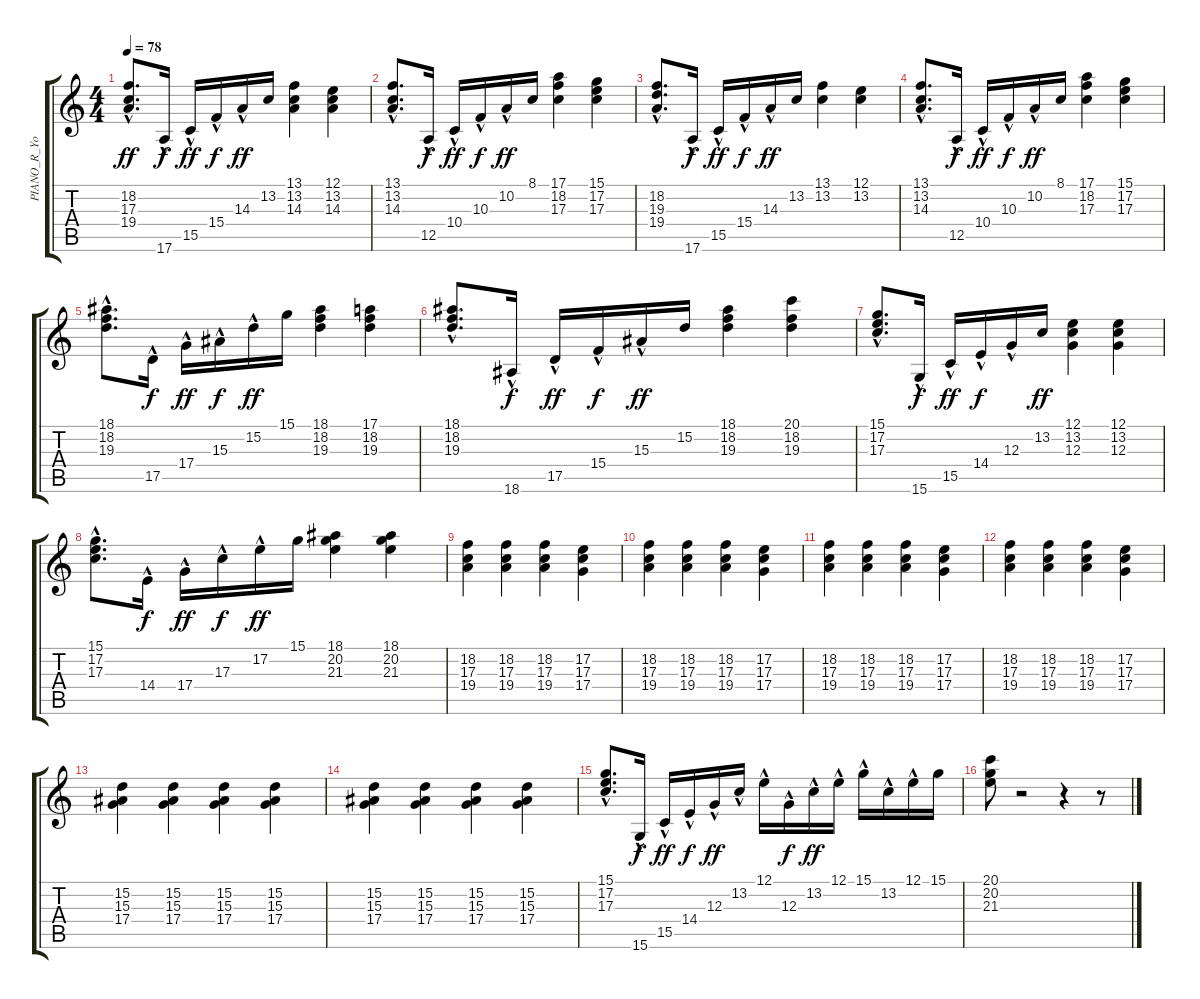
\track ("PIANO_R_Yoshiki" "PIANO_R_Yo") {instrument acousticgrandpiano}
\staff {score tabs}
\tuning (E4 B3 G3 D3 A2 E2) {hide}
\ts (4 4)
\tempo 78
\clef g2
\ks c
(18.2{hac} 17.3{hac} 19.4{hac}).8{d dy ff} 17.6{hac}.16{dy f} 15.5{hac}.16{dy ff} 15.4{hac}.16{dy f} 14.3{hac}.16{dy ff} 13.2.16 (13.1 13.2 14.3).4 (12.1 13.2 14.3).4 |
(13.1{hac} 13.2{hac} 14.3{hac}).8{d} 12.5{hac}.16{dy f} 10.4{hac}.16{dy ff} 10.3{hac}.16{dy f} 10.2{hac}.16{dy ff} 8.1.16 (17.1 18.2 17.3).4 (15.1 17.2 17.3).4 |
(18.2{hac} 19.3{hac} 19.4{hac}).8{d} 17.6{hac}.16{dy f} 15.5{hac}.16{dy ff} 15.4{hac}.16{dy f} 14.3{hac}.16{dy ff} 13.2.16 (13.1 13.2).4 (12.1 13.2).4 |
(13.1{hac} 13.2{hac} 14.3{hac}).8{d} 12.5{hac}.16{dy f} 10.4{hac}.16{dy ff} 10.3{hac}.16{dy f} 10.2{hac}.16{dy ff} 8.1.16 (17.1 18.2 17.3).4 (15.1 17.2 17.3).4 |
(18.1{hac} 18.2{hac} 19.3{hac}).8{d} 17.5{hac}.16{dy f} 17.4{hac}.16{dy ff} 15.3{hac}.16{dy f} 15.2{hac}.16{dy ff} 15.1.16 (18.1 18.2 19.3).4 (17.1 18.2 19.3).4 |
(18.1{hac} 18.2{hac} 19.3{hac}).8{d} 18.6{hac}.16{dy f} 17.5{hac}.16{dy ff} 15.4{hac}.16{dy f} 15.3{hac}.16{dy ff} 15.2.16 (18.1 18.2 19.3).4 (20.1 18.2 19.3).4 |
(15.1{hac} 17.2{hac} 17.3{hac}).8{d} 15.6{hac}.16{dy f} 15.5{hac}.16{dy ff} 14.4{hac}.16{dy f} 12.3{hac}.16 13.2.16{dy ff} (12.1 13.2 12.3).4 (12.1 13.2 12.3).4 |
(15.1{hac} 17.2{hac} 17.3{hac}).8{d} 14.4{hac}.16{dy f} 17.4{hac}.16{dy ff} 17.3{hac}.16{dy f} 17.2{hac}.16{dy ff} 15.1.16 (18.1 20.2 21.3).4 (18.1 20.2 21.3).4 |
(18.2 17.3 19.4).4 (18.2 17.3 19.4).4 (18.2 17.3 19.4).4 (17.2 17.3 17.4).4 |
(18.2 17.3 19.4).4 (18.2 17.3 19.4).4 (18.2 17.3 19.4).4 (17.2 17.3 17.4).4 |
(18.2 17.3 19.4).4 (18.2 17.3 19.4).4 (18.2 17.3 19.4).4 (17.2 17.3 17.4).4 |
(18.2 17.3 19.4).4 (18.2 17.3 19.4).4 (18.2 17.3 19.4).4 (17.2 17.3 17.4).4 |
(15.2 15.3 17.4).4 (15.2 15.3 17.4).4 (15.2 15.3 17.4).4 (15.2 15.3 17.4).4 |
(15.2 15.3 17.4).4 (15.2 15.3 17.4).4 (15.2 15.3 17.4).4 (15.2 15.3 17.4).4 |
(15.1{hac} 17.2{hac} 17.3{hac}).8{d} 15.6{hac}.16{dy f} 15.5{hac}.16{dy ff} 14.4{hac}.16{dy f} 12.3{hac}.16{dy ff} 13.2{hac}.16 12.1{hac}.16 12.3{hac}.16{dy f} 13.2{hac}.16{dy ff} 12.1{hac}.16 15.1{hac}.16 13.2{hac}.16 12.1{hac}.16 15.1.16 |
(20.1 20.2 21.3).8 r.2 r.4 r.8
